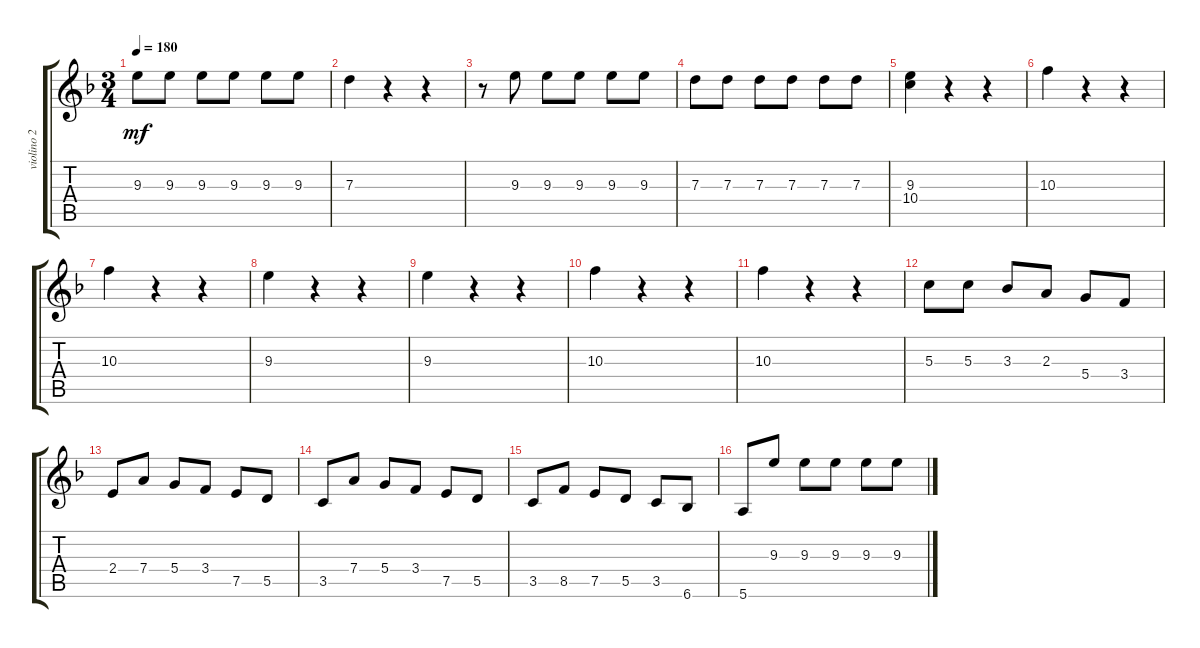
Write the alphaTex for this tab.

\track ("violino 2" "violino 2") {instrument overdrivenguitar}
\staff {score tabs}
\tuning (E4 B3 G3 D3 A2 E2) {hide}
\ts (3 4)
\tempo 180
\clef g2
\ks dminor
9.3.8{dy mf} 9.3.8 9.3.8 9.3.8 9.3.8 9.3.8 |
7.3.4 r.4 r.4 |
r.8 9.3.8 9.3.8 9.3.8 9.3.8 9.3.8 |
7.3.8 7.3.8 7.3.8 7.3.8 7.3.8 7.3.8 |
(9.3 10.4).4 r.4 r.4 |
10.3.4 r.4 r.4 |
10.3.4 r.4 r.4 |
9.3.4 r.4 r.4 |
9.3.4 r.4 r.4 |
10.3.4 r.4 r.4 |
10.3.4 r.4 r.4 |
5.3.8 5.3.8 3.3.8 2.3.8 5.4.8 3.4.8 |
2.4.8 7.4.8 5.4.8 3.4.8 7.5.8 5.5.8 |
3.5.8 7.4.8 5.4.8 3.4.8 7.5.8 5.5.8 |
3.5.8 8.5.8 7.5.8 5.5.8 3.5.8 6.6.8 |
5.6.8 9.3.8 9.3.8 9.3.8 9.3.8 9.3.8
